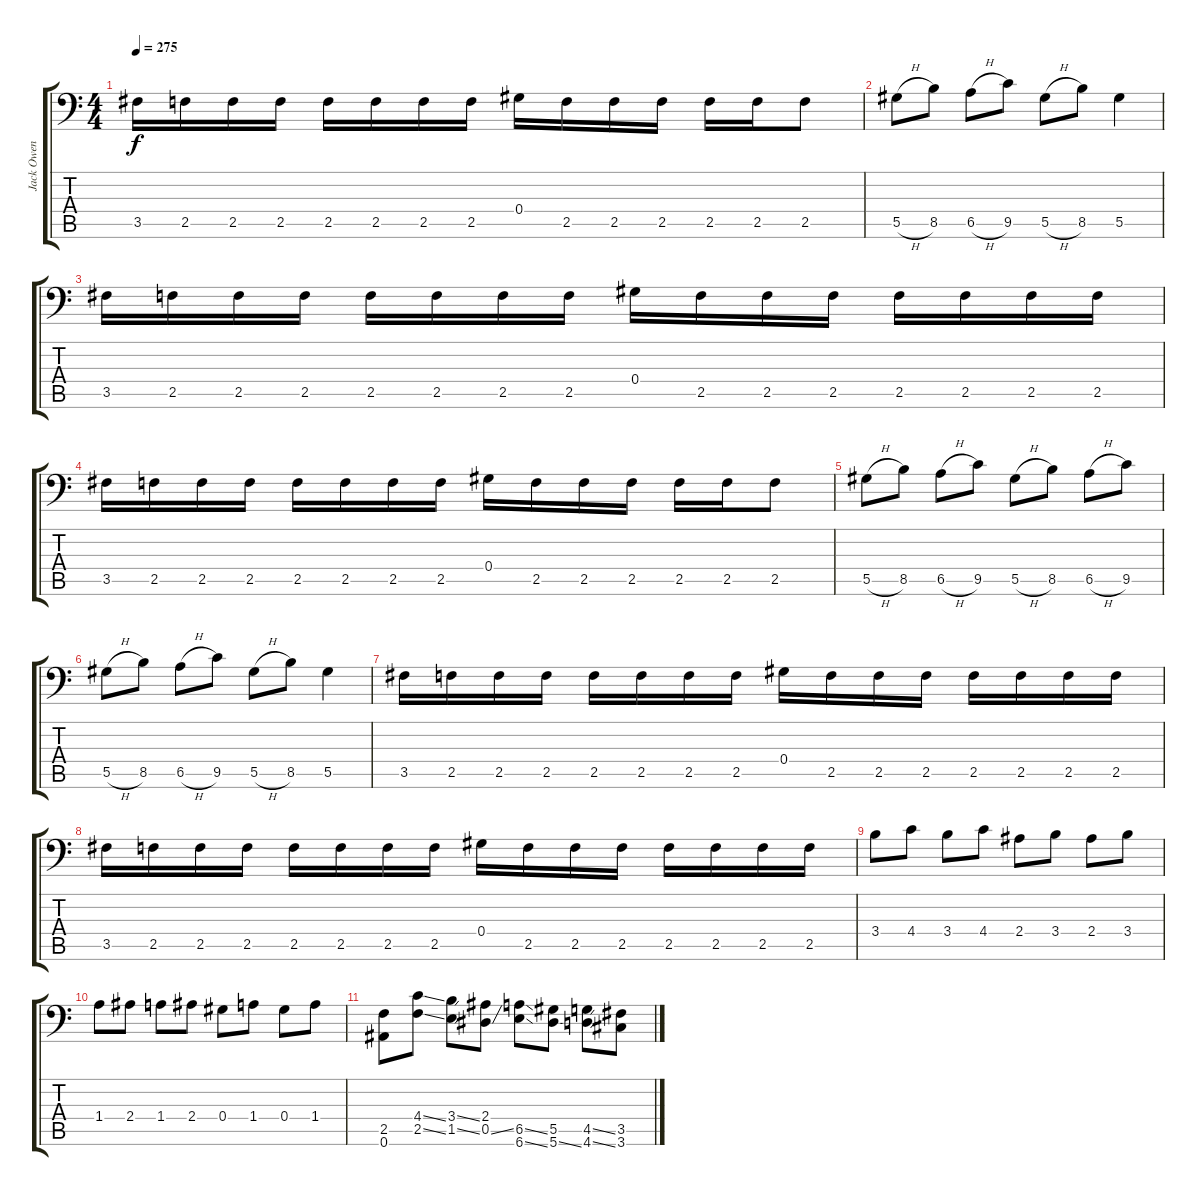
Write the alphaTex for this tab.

\track ("Jack Owen" "Jack Owen") {instrument distortionguitar}
\staff {score tabs}
\tuning (Bb3 F3 Db3 Ab2 Eb2 Bb1) {hide}
\ts (4 4)
\tempo 275
\clef f4
\ks c
3.5.16{dy f} 2.5.16 2.5.16 2.5.16 2.5.16 2.5.16 2.5.16 2.5.16 0.4.16 2.5.16 2.5.16 2.5.16 2.5.16 2.5.16 2.5.8 |
5.5{h}.8 8.5.8 6.5{h}.8 9.5.8 5.5{h}.8 8.5.8 5.5.4 |
3.5.16 2.5.16 2.5.16 2.5.16 2.5.16 2.5.16 2.5.16 2.5.16 0.4.16 2.5.16 2.5.16 2.5.16 2.5.16 2.5.16 2.5.16 2.5.16 |
3.5.16 2.5.16 2.5.16 2.5.16 2.5.16 2.5.16 2.5.16 2.5.16 0.4.16 2.5.16 2.5.16 2.5.16 2.5.16 2.5.16 2.5.8 |
5.5{h}.8 8.5.8 6.5{h}.8 9.5.8 5.5{h}.8 8.5.8 6.5{h}.8 9.5.8 |
5.5{h}.8 8.5.8 6.5{h}.8 9.5.8 5.5{h}.8 8.5.8 5.5.4 |
3.5.16 2.5.16 2.5.16 2.5.16 2.5.16 2.5.16 2.5.16 2.5.16 0.4.16 2.5.16 2.5.16 2.5.16 2.5.16 2.5.16 2.5.16 2.5.16 |
3.5.16 2.5.16 2.5.16 2.5.16 2.5.16 2.5.16 2.5.16 2.5.16 0.4.16 2.5.16 2.5.16 2.5.16 2.5.16 2.5.16 2.5.16 2.5.16 |
3.4.8 4.4.8 3.4.8 4.4.8 2.4.8 3.4.8 2.4.8 3.4.8 |
1.4.8 2.4.8 1.4.8 2.4.8 0.4.8 1.4.8 0.4.8 1.4.8 |
(2.5 0.6).8 (4.4{ss} 2.5{ss}).8{instrument guitarfretnoise} (3.4{ss} 1.5{ss}).8{instrument guitarfretnoise} (2.4 0.5{ss}).8{instrument guitarfretnoise} (6.5{ss} 6.6{ss}).8{instrument guitarfretnoise} (5.5 5.6{ss}).8{instrument guitarfretnoise} (4.5{ss} 4.6{ss}).8{instrument guitarfretnoise} (3.5 3.6).8{instrument guitarfretnoise}
